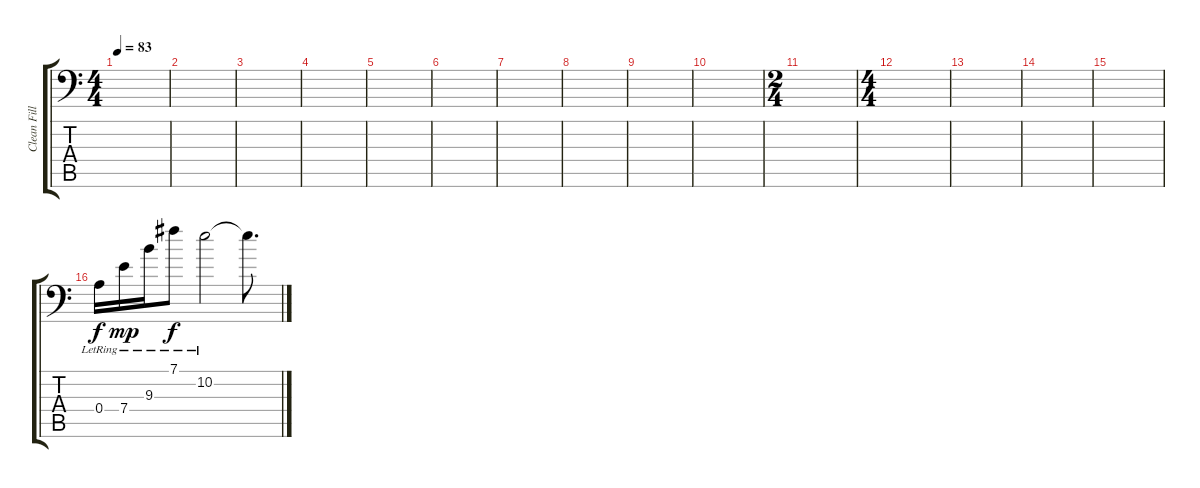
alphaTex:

\track ("Clean Fill-Ins" "Clean Fill") {instrument electricguitarclean}
\staff {score tabs}
\tuning (B3 Gb3 D3 A2 E2 A1) {hide}
\ts (4 4)
\tempo 83
\clef f4
\ks c
|
|
|
|
|
|
|
|
|
|
\ts (2 4)
|
\ts (4 4)
|
|
|
|
0.4{lr}.16 7.4{lr}.16{dy mp} 9.3{lr}.16 7.1{lr}.8{dy f} 10.2{lr}.2 10.2{t}.8{d}
